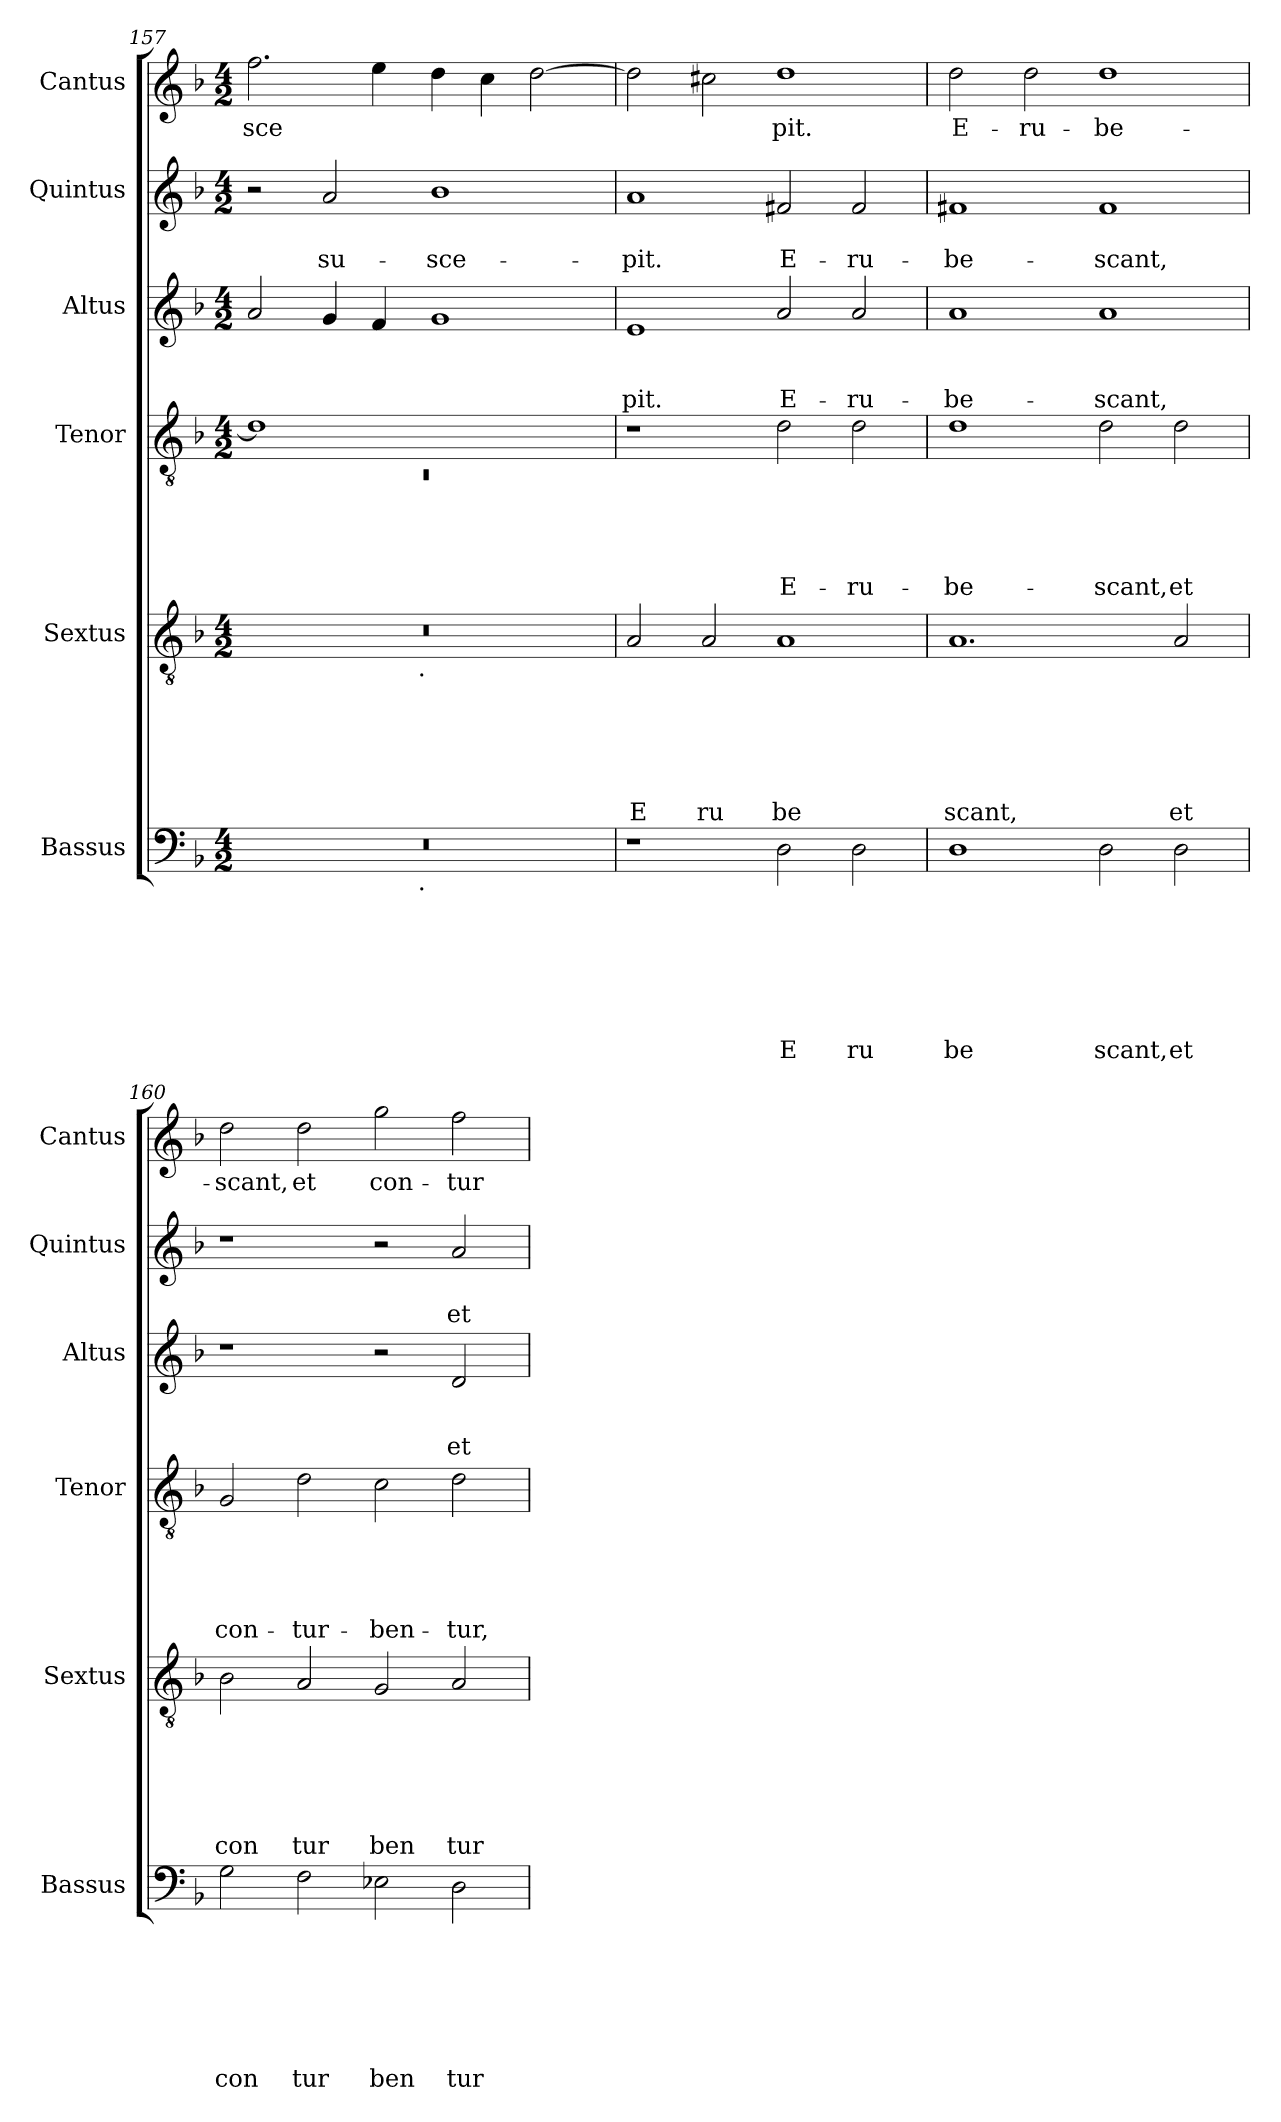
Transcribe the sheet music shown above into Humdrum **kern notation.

**kern	**text	**text	**text	**text	**text	**text	**text	**kern	**text	**text	**text	**text	**text	**text	**kern	**text	**text	**text	**text	**text	**kern	**text	**text	**text	**kern	**text	**text	**kern	**text
*part6	*part6	*part6	*part6	*part6	*part6	*part6	*part6	*part5	*part5	*part5	*part5	*part5	*part5	*part5	*part4	*part4	*part4	*part4	*part4	*part4	*part3	*part3	*part3	*part3	*part2	*part2	*part2	*part1	*part1
*staff6	*staff6	*staff6	*staff6	*staff6	*staff6	*staff6	*staff6	*staff5	*staff5	*staff5	*staff5	*staff5	*staff5	*staff5	*staff4	*staff4	*staff4	*staff4	*staff4	*staff4	*staff3	*staff3	*staff3	*staff3	*staff2	*staff2	*staff2	*staff1	*staff1
*I"Bassus	*	*	*	*	*	*	*	*I"Sextus	*	*	*	*	*	*	*I"Tenor	*	*	*	*	*	*I"Altus	*	*	*	*I"Quintus	*	*	*I"Cantus	*
*I'Bassus	*	*	*	*	*	*	*	*I'Sextus	*	*	*	*	*	*	*I'Tenor	*	*	*	*	*	*I'Altus	*	*	*	*I'Quintus	*	*	*I'Cantus	*
*clefF4	*	*	*	*	*	*	*	*clefGv2	*	*	*	*	*	*	*clefGv2	*	*	*	*	*	*clefG2	*	*	*	*clefG2	*	*	*clefG2	*
*k[b-]	*	*	*	*	*	*	*	*k[b-]	*	*	*	*	*	*	*k[b-]	*	*	*	*	*	*k[b-]	*	*	*	*k[b-]	*	*	*k[b-]	*
*F:	*	*	*	*	*	*	*	*F:	*	*	*	*	*	*	*F:	*	*	*	*	*	*F:	*	*	*	*F:	*	*	*F:	*
*M4/2	*	*	*	*	*	*	*	*M4/2	*	*	*	*	*	*	*M4/2	*	*	*	*	*	*M4/2	*	*	*	*M4/2	*	*	*M4/2	*
=157	=157	=157	=157	=157	=157	=157	=157	=157	=157	=157	=157	=157	=157	=157	=157	=157	=157	=157	=157	=157	=157	=157	=157	=157	=157	=157	=157	=157	=157
*	*	*	*	*	*	*	*	*	*	*	*	*	*	*	*^	*	*	*	*	*	*	*	*	*	*	*	*	*	*
!	!	!	!	!	!	!	!	!	!	!	!	!	!	!	!	!LO:N:vis=1	!	!	!	!	!	!	!	!	!	!	!	!	!	!LO:LY:b
*^	*	*	*	*	*	*	*	*^	*	*	*	*	*	*	*	*	*	*	*	*	*	*	*	*	*	*	*	*	*	*
0r	2ryy	.	.	.	.	.	.	.	0r	2ryy	.	.	.	.	.	.	1d]	0rC	.	.	.	.	.	2a/	.	.	.	2r	.	.	2.ff\	sce
!	!	!	!	!	!	!	!	!	!	!	!	!	!	!	!	!	!	!	!	!	!	!	!	!	!	!	!	!	!	!LO:LY:b	!	!
.	4...ryy	.	.	.	.	.	.	.	.	4...ryy	.	.	.	.	.	.	.	.	.	.	.	.	.	4g/	.	.	.	2a/	.	su-	.	.
.	.	.	.	.	.	.	.	.	.	.	.	.	.	.	.	.	.	.	.	.	.	.	.	4f/	.	.	.	.	.	.	4ee\	.
!	!	!	!	!	!	!	!	!	!	!LO:TX:b:t=.	!	!	!	!	!	!	!	!	!	!	!	!	!	!	!	!	!	!	!	!	!	!
!	!LO:TX:b:t=.	!	!	!	!	!	!	!	!	!	!	!	!	!	!	!	!	!	!	!	!	!	!	!	!	!	!	!	!	!	!	!
.	1ryy	.	.	.	.	.	.	.	.	1ryy	.	.	.	.	.	.	.	.	.	.	.	.	.	.	.	.	.	.	.	.	.	.
!	!	!	!	!	!	!	!	!	!	!	!	!	!	!	!	!	!	!	!	!	!	!	!	!	!	!	!	!	!	!LO:LY:b	!	!
.	.	.	.	.	.	.	.	.	.	.	.	.	.	.	.	.	1ryy	.	.	.	.	.	.	1g	.	.	.	1b-	.	-sce-	4dd\	.
.	.	.	.	.	.	.	.	.	.	.	.	.	.	.	.	.	.	.	.	.	.	.	.	.	.	.	.	.	.	.	4cc\	.
.	.	.	.	.	.	.	.	.	.	.	.	.	.	.	.	.	.	.	.	.	.	.	.	.	.	.	.	.	.	.	[<2dd\	.
.	32ryy	.	.	.	.	.	.	.	.	32ryy	.	.	.	.	.	.	.	.	.	.	.	.	.	.	.	.	.	.	.	.	.	.
!!LO:LB:g=z
=158	=158	=158	=158	=158	=158	=158	=158	=158	=158	=158	=158	=158	=158	=158	=158	=158	=158	=158	=158	=158	=158	=158	=158	=158	=158	=158	=158	=158	=158	=158	=158	=158
!	!	!	!	!	!	!	!	!	!	!	!	!	!	!	!	!LO:LY:b	!	!	!	!	!	!	!	!	!	!	!LO:LY:b	!	!	!LO:LY:b	!	!
*v	*v	*	*	*	*	*	*	*	*	*	*	*	*	*	*	*	*v	*v	*	*	*	*	*	*	*	*	*	*	*	*	*	*
*	*	*	*	*	*	*	*	*v	*v	*	*	*	*	*	*	*	*	*	*	*	*	*	*	*	*	*	*	*	*	*
1r	.	.	.	.	.	.	.	2A/	.	.	.	.	.	E	1r	.	.	.	.	.	1e	.	.	pit.	1a	.	-pit.	2dd\]	.
!	!	!	!	!	!	!	!	!	!	!	!	!	!	!LO:LY:b	!	!	!	!	!	!	!	!	!	!	!	!	!	!	!
.	.	.	.	.	.	.	.	2A/	.	.	.	.	.	ru	.	.	.	.	.	.	.	.	.	.	.	.	.	2cc#\	.
!	!	!	!	!	!	!	!LO:LY:b	!	!	!	!	!	!	!LO:LY:b	!	!	!	!	!	!LO:LY:b	!	!	!	!LO:LY:b	!	!	!LO:LY:b	!	!LO:LY:b
2D\	.	.	.	.	.	.	E	1A	.	.	.	.	.	be	2d\	.	.	.	.	E-	2a/	.	.	E-	2f#X/	.	E-	1dd	pit.
!	!	!	!	!	!	!	!LO:LY:b	!	!	!	!	!	!	!	!	!	!	!	!	!LO:LY:b	!	!	!	!LO:LY:b	!	!	!LO:LY:b	!	!
2D\	.	.	.	.	.	.	ru	.	.	.	.	.	.	.	2d\	.	.	.	.	-ru-	2a/	.	.	-ru-	2f#/	.	-ru-	.	.
=159	=159	=159	=159	=159	=159	=159	=159	=159	=159	=159	=159	=159	=159	=159	=159	=159	=159	=159	=159	=159	=159	=159	=159	=159	=159	=159	=159	=159	=159
!	!	!	!	!	!	!	!LO:LY:b	!	!	!	!	!	!	!LO:LY:b	!	!	!	!	!	!LO:LY:b	!	!	!	!LO:LY:b	!	!	!LO:LY:b	!	!LO:LY:b
1D	.	.	.	.	.	.	be	1.A	.	.	.	.	.	scant,	1d	.	.	.	.	-be-	1a	.	.	-be-	1f#X	.	-be-	2dd\	E-
!	!	!	!	!	!	!	!	!	!	!	!	!	!	!	!	!	!	!	!	!	!	!	!	!	!	!	!	!	!LO:LY:b
.	.	.	.	.	.	.	.	.	.	.	.	.	.	.	.	.	.	.	.	.	.	.	.	.	.	.	.	2dd\	-ru-
!	!	!	!	!	!	!	!LO:LY:b	!	!	!	!	!	!	!	!	!	!	!	!	!LO:LY:b	!	!	!	!LO:LY:b	!	!	!LO:LY:b	!	!LO:LY:b
2D\	.	.	.	.	.	.	scant,	.	.	.	.	.	.	.	2d\	.	.	.	.	-scant,	1a	.	.	-scant,	1f#	.	-scant,	1dd	-be-
!	!	!	!	!	!	!	!LO:LY:b	!	!	!	!	!	!	!LO:LY:b	!	!	!	!	!	!LO:LY:b	!	!	!	!	!	!	!	!	!
2D\	.	.	.	.	.	.	et	2A/	.	.	.	.	.	et	2d\	.	.	.	.	et	.	.	.	.	.	.	.	.	.
=160	=160	=160	=160	=160	=160	=160	=160	=160	=160	=160	=160	=160	=160	=160	=160	=160	=160	=160	=160	=160	=160	=160	=160	=160	=160	=160	=160	=160	=160
!	!	!	!	!	!	!	!LO:LY:b	!	!	!	!	!	!	!LO:LY:b	!	!	!	!	!	!LO:LY:b	!	!	!	!	!	!	!	!	!LO:LY:b
2G\	.	.	.	.	.	.	con	2B-\	.	.	.	.	.	con	2G/	.	.	.	.	con-	1r	.	.	.	1r	.	.	2dd\	-scant,
!	!	!	!	!	!	!	!LO:LY:b	!	!	!	!	!	!	!LO:LY:b	!	!	!	!	!	!LO:LY:b	!	!	!	!	!	!	!	!	!LO:LY:b
2F\	.	.	.	.	.	.	tur	2A/	.	.	.	.	.	tur	2d\	.	.	.	.	-tur-	.	.	.	.	.	.	.	2dd\	et
!	!	!	!	!	!	!	!LO:LY:b	!	!	!	!	!	!	!LO:LY:b	!	!	!	!	!	!LO:LY:b	!	!	!	!	!	!	!	!	!LO:LY:b
2E-X\	.	.	.	.	.	.	ben	2G/	.	.	.	.	.	ben	2c\	.	.	.	.	-ben-	2r	.	.	.	2r	.	.	2gg\	con-
!	!	!	!	!	!	!	!LO:LY:b	!	!	!	!	!	!	!LO:LY:b	!	!	!	!	!	!LO:LY:b	!	!	!	!LO:LY:b	!	!	!LO:LY:b	!	!LO:LY:b
2D\	.	.	.	.	.	.	tur	2A/	.	.	.	.	.	tur	2d\	.	.	.	.	-tur,	2d/	.	.	et	2a/	.	et	2ff\	-tur-
=	=	=	=	=	=	=	=	=	=	=	=	=	=	=	=	=	=	=	=	=	=	=	=	=	=	=	=	=	=
*-	*-	*-	*-	*-	*-	*-	*-	*-	*-	*-	*-	*-	*-	*-	*-	*-	*-	*-	*-	*-	*-	*-	*-	*-	*-	*-	*-	*-	*-
